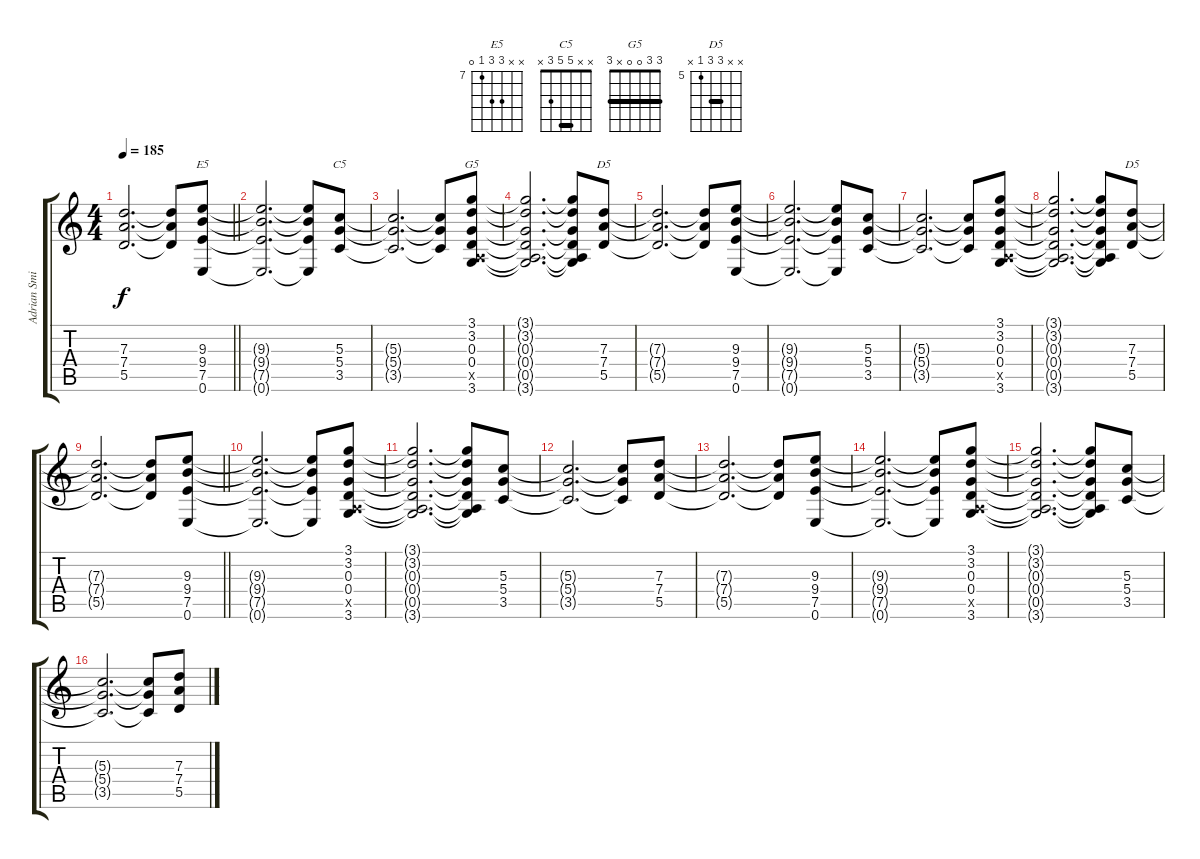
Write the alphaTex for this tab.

\track ("Adrian Smith" "Adrian Smi") {instrument distortionguitar}
\staff {score tabs}
\tuning (E4 B3 G3 D3 A2 E2) {hide}
\chord ("E5" x x 9 9 7 0) {firstfret 7}
\chord ("C5" x x 5 5 3 x) {barre 5}
\chord ("G5" 3 3 0 0 x 3) {barre 3}
\chord ("D5" x x 7 7 5 x) {firstfret 5}
\chord ("D5" x x 7 7 5 x) {firstfret 5 barre 7}
\ts (4 4)
\tempo 185
\clef g2
\barLineRight lightlight
\ks c
(7.3{t} 7.4{t} 5.5{t}).2{d dy f} (7.3{t} 7.4{t} 5.5{t}).8 (9.3 9.4 7.5 0.6).8{ch "E5"} |
(9.3{t} 9.4{t} 7.5{t} 0.6{t}).2{d} (9.3{t} 9.4{t} 7.5{t} 0.6{t}).8 (5.3 5.4 3.5).8{ch "C5"} |
(5.3{t} 5.4{t} 3.5{t}).2{d} (5.3{t} 5.4{t} 3.5{t}).8 (3.1 3.2 0.3 0.4 0.5{x} 3.6).8{ch "G5"} |
(3.1{t} 3.2{t} 0.3{t} 0.4{t} 0.5{t} 3.6{t}).2{d} (3.1{t} 3.2{t} 0.3{t} 0.4{t} 0.5{t} 3.6{t}).8 (7.3 7.4 5.5).8{ch "D5"} |
(7.3{t} 7.4{t} 5.5{t}).2{d} (7.3{t} 7.4{t} 5.5{t}).8 (9.3 9.4 7.5 0.6).8 |
(9.3{t} 9.4{t} 7.5{t} 0.6{t}).2{d} (9.3{t} 9.4{t} 7.5{t} 0.6{t}).8 (5.3 5.4 3.5).8 |
(5.3{t} 5.4{t} 3.5{t}).2{d} (5.3{t} 5.4{t} 3.5{t}).8 (3.1 3.2 0.3 0.4 0.5{x} 3.6).8 |
(3.1{t} 3.2{t} 0.3{t} 0.4{t} 0.5{t} 3.6{t}).2{d} (3.1{t} 3.2{t} 0.3{t} 0.4{t} 0.5{t} 3.6{t}).8 (7.3 7.4 5.5).8{ch "D5"} |
\barLineRight lightlight
(7.3{t} 7.4{t} 5.5{t}).2{d} (7.3{t} 7.4{t} 5.5{t}).8 (9.3 9.4 7.5 0.6).8 |
(9.3{t} 9.4{t} 7.5{t} 0.6{t}).2{d} (9.3{t} 9.4{t} 7.5{t} 0.6{t}).8 (3.1 3.2 0.3 0.4 0.5{x} 3.6).8 |
(3.1{t} 3.2{t} 0.3{t} 0.4{t} 0.5{t} 3.6{t}).2{d} (3.1{t} 3.2{t} 0.3{t} 0.4{t} 0.5{t} 3.6{t}).8 (5.3 5.4 3.5).8 |
(5.3{t} 5.4{t} 3.5{t}).2{d} (5.3{t} 5.4{t} 3.5{t}).8 (7.3 7.4 5.5).8 |
(7.3{t} 7.4{t} 5.5{t}).2{d} (7.3{t} 7.4{t} 5.5{t}).8 (9.3 9.4 7.5 0.6).8 |
(9.3{t} 9.4{t} 7.5{t} 0.6{t}).2{d} (9.3{t} 9.4{t} 7.5{t} 0.6{t}).8 (3.1 3.2 0.3 0.4 0.5{x} 3.6).8 |
(3.1{t} 3.2{t} 0.3{t} 0.4{t} 0.5{t} 3.6{t}).2{d} (3.1{t} 3.2{t} 0.3{t} 0.4{t} 0.5{t} 3.6{t}).8 (5.3 5.4 3.5).8 |
(5.3{t} 5.4{t} 3.5{t}).2{d} (5.3{t} 5.4{t} 3.5{t}).8 (7.3 7.4 5.5).8
